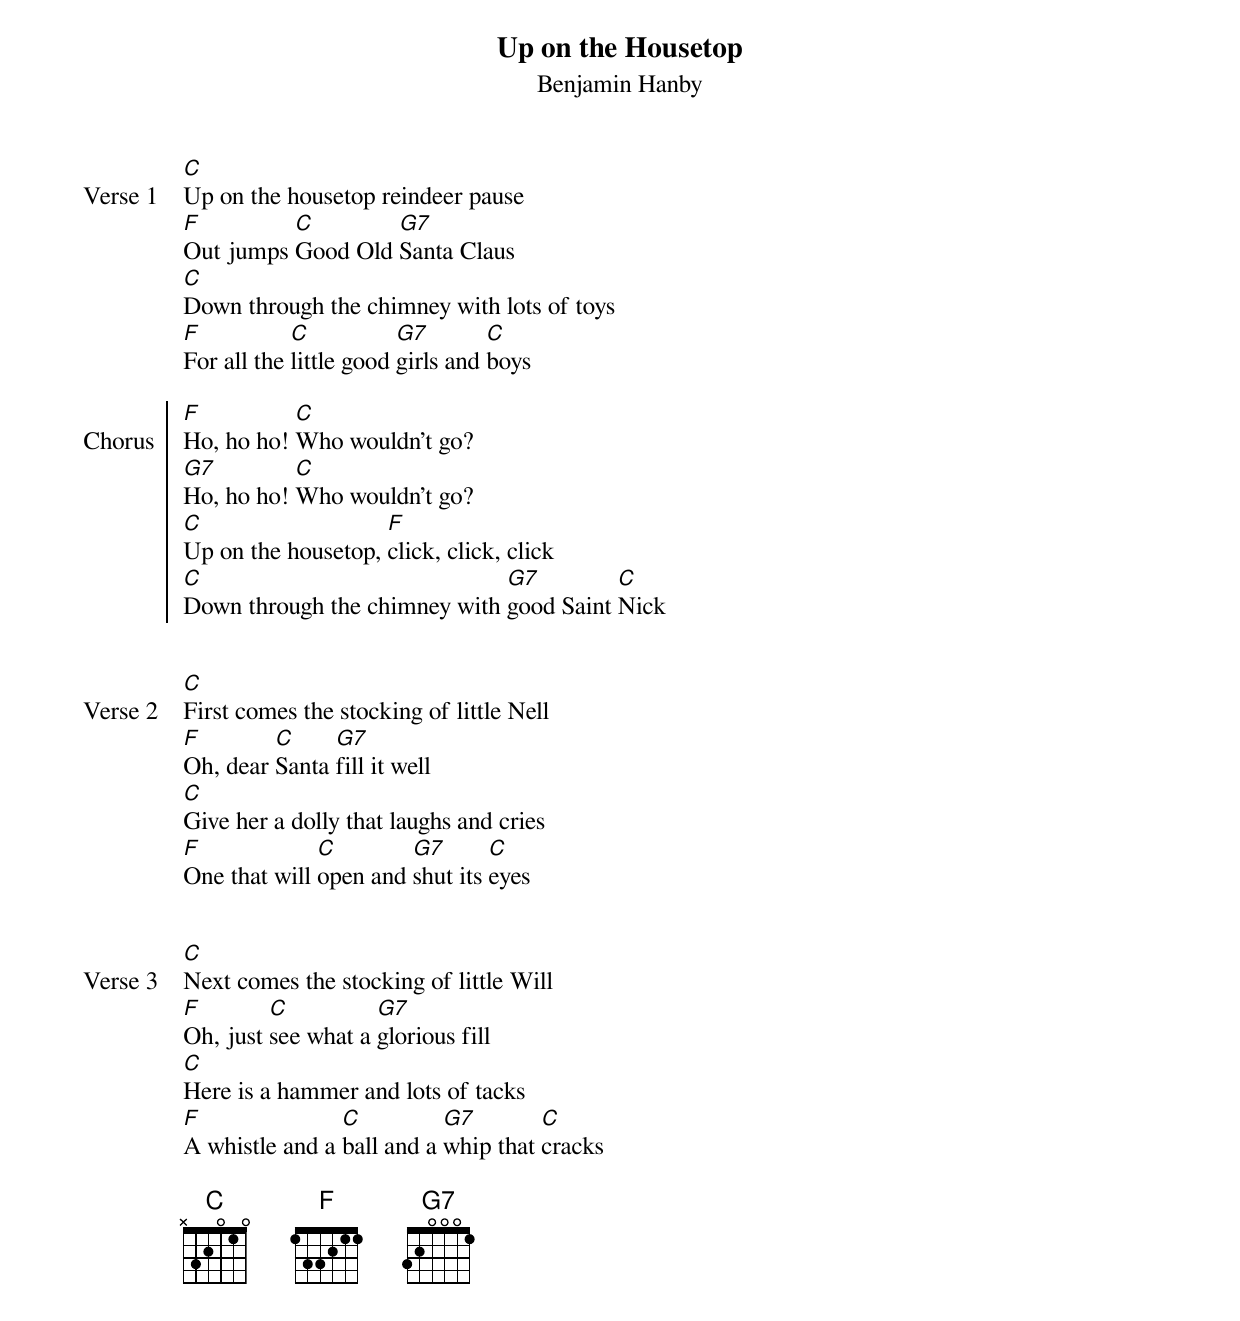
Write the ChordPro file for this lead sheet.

{define: G7 base-fret 1 frets 3 2 0 0 0 1}
{define: F base-fret 1 frets 1 3 3 2 1 1}
{define: C base-fret 1 frets x 3 2 0 1 0}
{title: Up on the Housetop}
{subtitle: Benjamin Hanby}

{start_of_verse: Verse 1}
[C]Up on the housetop reindeer pause
[F]Out jumps [C]Good Old [G7]Santa Claus
[C]Down through the chimney with lots of toys
[F]For all the [C]little good [G7]girls and [C]boys
{end_of_verse}

{start_of_chorus: Chorus}
[F]Ho, ho ho! [C]Who wouldn't go?
[G7]Ho, ho ho! [C]Who wouldn't go?
[C]Up on the housetop, [F]click, click, click
[C]Down through the chimney with [G7]good Saint [C]Nick
{end_of_chorus}

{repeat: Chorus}

{start_of_verse: Verse 2}
[C]First comes the stocking of little Nell
[F]Oh, dear [C]Santa [G7]fill it well
[C]Give her a dolly that laughs and cries
[F]One that will [C]open and [G7]shut its [C]eyes
{end_of_verse}

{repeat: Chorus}

{start_of_verse: Verse 3}
[C]Next comes the stocking of little Will
[F]Oh, just [C]see what a [G7]glorious fill
[C]Here is a hammer and lots of tacks
[F]A whistle and a [C]ball and a [G7]whip that [C]cracks
{end_of_verse}

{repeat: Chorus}
